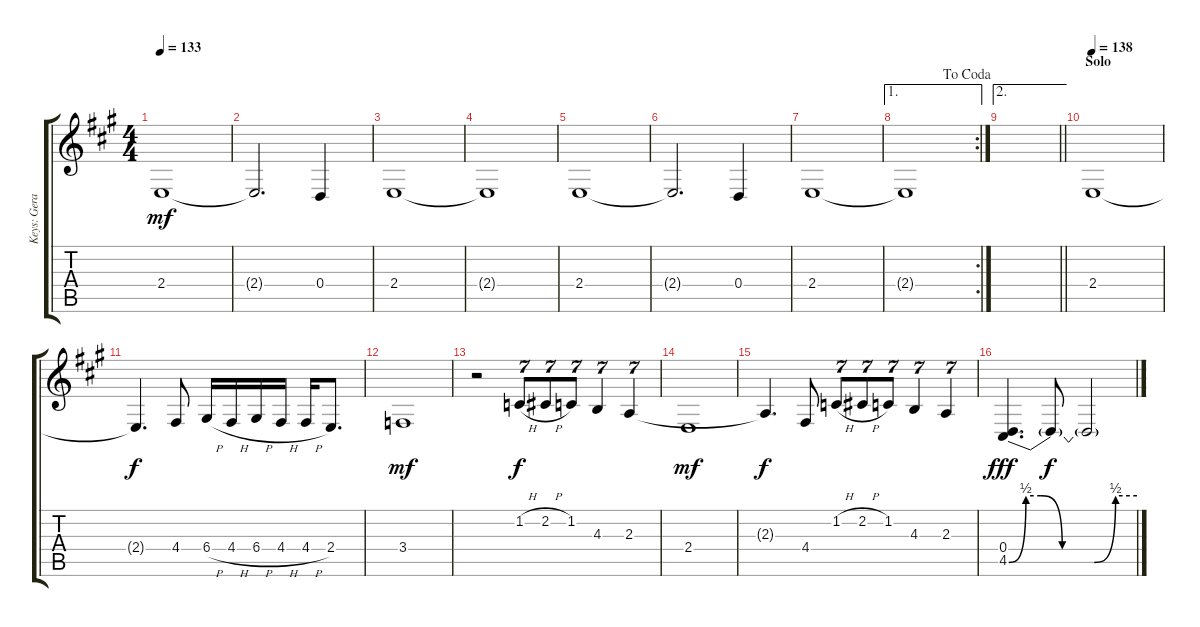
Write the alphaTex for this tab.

\track ("Keys: Gerald" "Keys: Gera") {instrument violin}
\staff {score tabs}
\tuning (E4 B3 G3 D3 A2 E2) {hide}
\ts (4 4)
\tempo 133
\clef g2
\ks a
2.4.1{dy mf} |
2.4{t}.2{d} 0.4.4 |
2.4.1 |
2.4{t}.1 |
2.4.1 |
2.4{t}.2{d} 0.4.4 |
2.4.1 |
\ae 1
\rc 2
\jump dacoda
2.4{t}.1 |
\ae 2
\barLineRight lightlight
|
\section ("" "Solo")
\tempo 138
2.4.1 |
2.4{t}.4{d dy f} 4.4.8 6.4{h}.16 4.4{h}.16 6.4{h}.16 4.4{h}.16 4.4{h}.16 2.4.8{d} |
3.4.1{dy mf} |
r.2 1.2{h}.8{tu (7 4) dy f} 2.2{h}.8{tu (7 4)} 1.2.8{tu (7 4)} 4.3.4{tu (7 4)} 2.3.4{tu (7 4)} |
2.4.1{dy mf} |
2.3{t}.4{d dy f} 4.4.8 1.2{h}.8{tu (7 4)} 2.2{h}.8{tu (7 4)} 1.2.8{tu (7 4)} 4.3.4{tu (7 4)} 2.3.4{tu (7 4)} |
(0.4 4.5{be (custom 0 0 8 2 15 2 25 0 40 0 50 2 60 2)}).4{d dy fff} 4.5{t}.8{dy f} 4.5{t}.2
